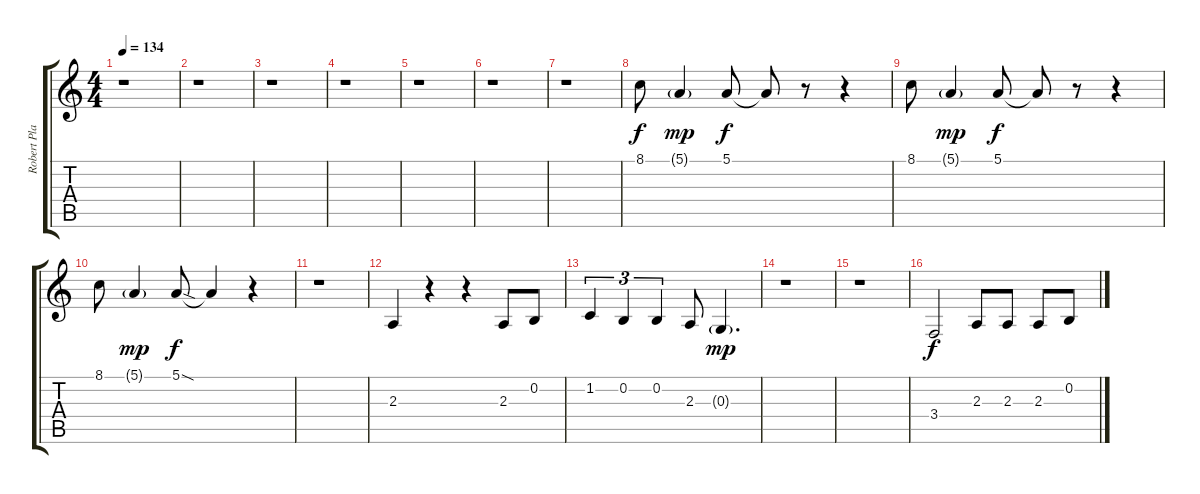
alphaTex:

\track ("Robert Plant - Vocal" "Robert Pla") {instrument flute}
\staff {score tabs}
\tuning (E4 B3 G3 D3 A2 E2) {hide}
\ts (4 4)
\tempo 134
\clef g2
\ks c
r.1{dy f} |
r.1 |
r.1 |
r.1 |
r.1 |
r.1 |
r.1 |
8.1.8 5.1{g}.4{dy mp} 5.1.8{dy f} 5.1{t}.8 r.8 r.4 |
8.1.8 5.1{g}.4{dy mp} 5.1.8{dy f} 5.1{t}.8 r.8 r.4 |
8.1.8 5.1{g}.4{dy mp} 5.1{sod}.8{dy f} 5.1{t}.4 r.4 |
r.1 |
2.3.4 r.4 r.4 2.3.8 0.2.8 |
1.2.4{tu (3 2)} 0.2.4{tu (3 2)} 0.2.4{tu (3 2)} 2.3.8 0.3{g}.4{d dy mp} |
r.1 |
r.1 |
3.4.2{dy f} 2.3.8 2.3.8 2.3.8 0.2.8
